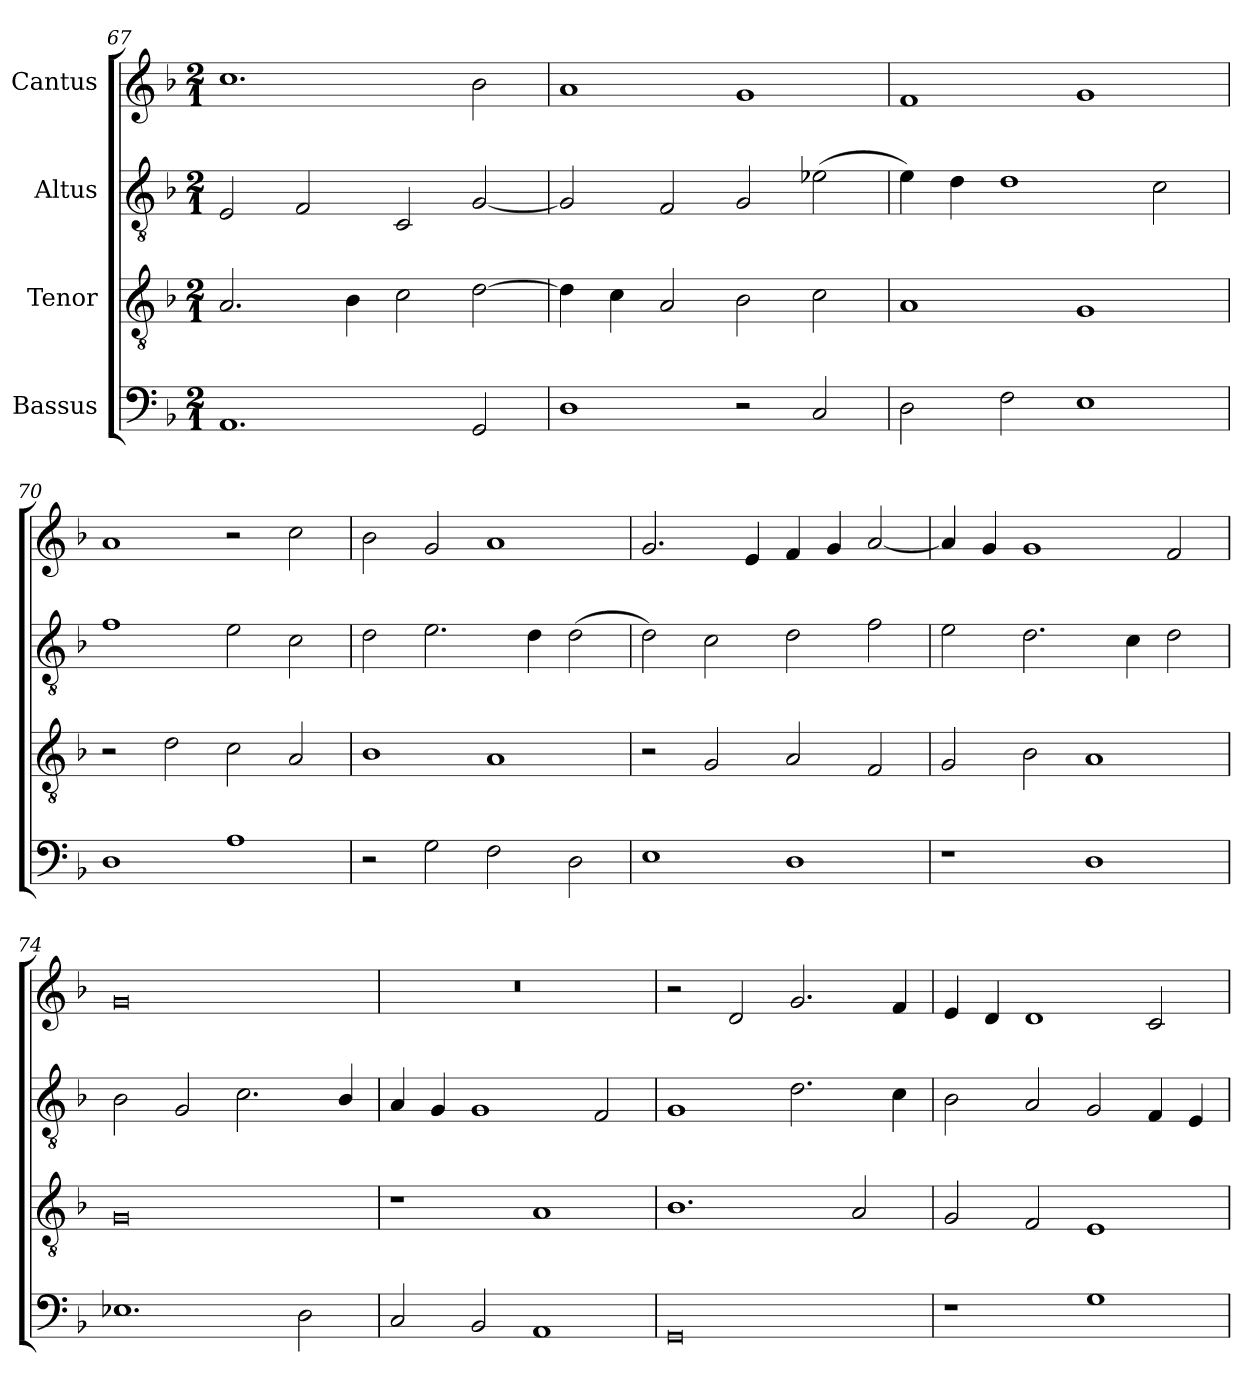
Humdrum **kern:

**kern	**kern	**kern	**kern
*part4	*part3	*part2	*part1
*staff4	*staff3	*staff2	*staff1
*I"Bassus	*I"Tenor	*I"Altus	*I"Cantus
!!LO:LB:g=z
*clefF4	*clefGv2	*clefGv2	*clefG2
*	*ITrd7c12	*ITrd7c12	*
*k[b-]	*k[b-]	*k[b-]	*k[b-]
*F:	*F:	*F:	*F:
*M2/1	*M2/1	*M2/1	*M2/1
=67	=67	=67	=67
1.AAi	2.AAi/	2EEi/	1.cci
.	.	2FFi/	.
.	4BB-i\	.	.
.	2Ci\	2CCi/	.
2GGi/	[>2Di\	[<2GGi/	2b-i\
=68	=68	=68	=68
1Di	4Di\]	2GGi/]	1ai
.	4Ci\	.	.
.	2AAi/	2FFi/	.
2r	2BB-i\	2GGi/	1gi
2Ci/	2Ci\	(2E-Xi\	.
=69	=69	=69	=69
2Di\	1AAi	4Ei\)	1fi
.	.	4Di\	.
2Fi\	.	1Di	.
1Ei	1GGi	.	1gi
.	.	2Ci\	.
=70	=70	=70	=70
1Di	2r	1Fi	1ai
.	2Di\	.	.
1Ai	2Ci\	2Ei\	2r
.	2AAi/	2Ci\	2cci\
=71	=71	=71	=71
2r	1BB-i	2Di\	2b-i\
2Gi\	.	2.Ei\	2gi/
2Fi\	1AAi	.	1ai
.	.	4Di\	.
2Di\	.	(2Di\	.
!!LO:LB:g=z
=72	=72	=72	=72
1Ei	2r	2Di\)	2.gi/
.	2GGi/	2Ci\	.
.	.	.	4ei/
1Di	2AAi/	2Di\	4fi/
.	.	.	4gi/
.	2FFi/	2Fi\	[<2ai/
=73	=73	=73	=73
1r	2GGi/	2Ei\	4ai/]
.	.	.	4gi/
.	2BB-i\	2.Di\	1gi
1Di	1AAi	.	.
.	.	4Ci\	.
.	.	2Di\	2fi/
=74	=74	=74	=74
1.E-Xi	0GGi	2BB-i\	0gi
.	.	2GGi/	.
.	.	2.Ci\	.
2Di\	.	.	.
.	.	4BB-i/	.
=75	=75	=75	=75
!	!	!	!LO:N:vis=1
2Ci/	1r	4AAi/	0r
.	.	4GGi/	.
2BB-i/	.	1GGi	.
1AAi	1AAi	.	.
.	.	2FFi/	.
=76	=76	=76	=76
0GGi	1.BB-i	1GGi	2r
.	.	.	2di/
.	.	2.Di\	2.gi/
.	2AAi/	.	.
.	.	4Ci\	4fi/
!!LO:LB:g=z
=77	=77	=77	=77
1r	2GGi/	2BB-i\	4ei/
.	.	.	4di/
.	2FFi/	2AAi/	1di
1Gi	1EEi	2GGi/	.
.	.	4FFi/	2ci/
.	.	4EEi/	.
=	=	=	=
*-	*-	*-	*-
